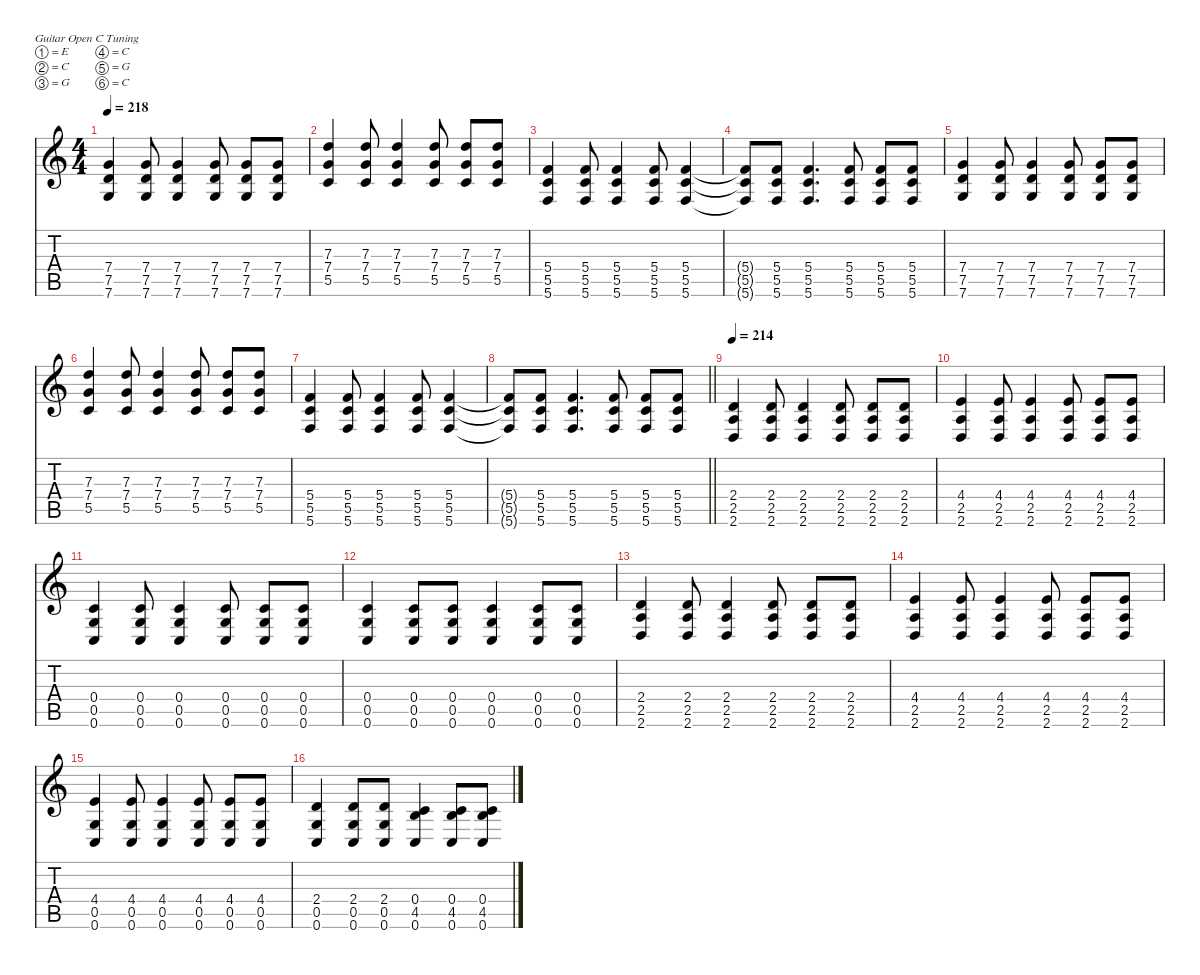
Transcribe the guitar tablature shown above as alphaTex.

\defaultSystemsLayout 4
\hideDynamics
\bracketExtendMode nobrackets
\singleTrackTrackNamePolicy hidden
\multiTrackTrackNamePolicy hidden
\firstSystemTrackNameMode fullname
\otherSystemsTrackNameOrientation horizontal
\track ("Guitar 1" "dist.guit.") {defaultSystemsLayout 8 mute instrument distortionguitar}
\staff {score tabs}
\tuning (E4 C4 G3 C3 G2 C2)
\ts (4 4)
\tempo 218
\clef g2
\ks c
(7.4 7.5 7.6).4{dy f beam Up} (7.4 7.5 7.6).8{beam Up} (7.4 7.5 7.6).4{beam Up} (7.4 7.5 7.6).8{beam Up} (7.4 7.5 7.6).8{beam Up} (7.4 7.5 7.6).8{beam Up} |
(7.3 7.4 5.5).4{beam Up} (7.3 7.4 5.5).8{beam Up} (7.3 7.4 5.5).4{beam Up} (7.3 7.4 5.5).8{beam Up} (7.3 7.4 5.5).8{beam Up} (7.3 7.4 5.5).8{beam Up} |
(5.4 5.5 5.6).4{beam Up} (5.4 5.5 5.6).8{beam Up} (5.4 5.5 5.6).4{beam Up} (5.4 5.5 5.6).8{beam Up} (5.4 5.5 5.6).4{beam Up} |
(5.4{t} 5.5{t} 5.6{t}).8{beam Up} (5.4 5.5 5.6).8{beam Up} (5.4 5.5 5.6).4{d beam Up} (5.4 5.5 5.6).8{beam Up} (5.4 5.5 5.6).8{beam Up} (5.4 5.5 5.6).8{beam Up} |
(7.4 7.5 7.6).4{beam Up} (7.4 7.5 7.6).8{beam Up} (7.4 7.5 7.6).4{beam Up} (7.4 7.5 7.6).8{beam Up} (7.4 7.5 7.6).8{beam Up} (7.4 7.5 7.6).8{beam Up} |
(7.3 7.4 5.5).4{beam Up} (7.3 7.4 5.5).8{beam Up} (7.3 7.4 5.5).4{beam Up} (7.3 7.4 5.5).8{beam Up} (7.3 7.4 5.5).8{beam Up} (7.3 7.4 5.5).8{beam Up} |
(5.4 5.5 5.6).4{beam Up} (5.4 5.5 5.6).8{beam Up} (5.4 5.5 5.6).4{beam Up} (5.4 5.5 5.6).8{beam Up} (5.4 5.5 5.6).4{beam Up} |
\barLineRight lightlight
(5.4{t} 5.5{t} 5.6{t}).8{beam Up} (5.4 5.5 5.6).8{beam Up} (5.4 5.5 5.6).4{d beam Up} (5.4 5.5 5.6).8{beam Up} (5.4 5.5 5.6).8{beam Up} (5.4 5.5 5.6).8{beam Up} |
\tempo 214
(2.4 2.5 2.6).4{beam Up} (2.4 2.5 2.6).8{beam Up} (2.4 2.5 2.6).4{beam Up} (2.4 2.5 2.6).8{beam Up} (2.4 2.5 2.6).8{beam Up} (2.4 2.5 2.6).8{beam Up} |
(4.4 2.5 2.6).4{beam Up} (4.4 2.5 2.6).8{beam Up} (4.4 2.5 2.6).4{beam Up} (4.4 2.5 2.6).8{beam Up} (4.4 2.5 2.6).8{beam Up} (4.4 2.5 2.6).8{beam Up} |
(0.4 0.5 0.6).4{beam Up} (0.4 0.5 0.6).8{beam Up} (0.4 0.5 0.6).4{beam Up} (0.4 0.5 0.6).8{beam Up} (0.4 0.5 0.6).8{beam Up} (0.4 0.5 0.6).8{beam Up} |
(0.4 0.5 0.6).4{beam Up} (0.4 0.5 0.6).8{beam Up} (0.4 0.5 0.6).8{beam Up} (0.4 0.5 0.6).4{beam Up} (0.4 0.5 0.6).8{beam Up} (0.4 0.5 0.6).8{beam Up} |
(2.4 2.5 2.6).4{beam Up} (2.4 2.5 2.6).8{beam Up} (2.4 2.5 2.6).4{beam Up} (2.4 2.5 2.6).8{beam Up} (2.4 2.5 2.6).8{beam Up} (2.4 2.5 2.6).8{beam Up} |
(4.4 2.5 2.6).4{beam Up} (4.4 2.5 2.6).8{beam Up} (4.4 2.5 2.6).4{beam Up} (4.4 2.5 2.6).8{beam Up} (4.4 2.5 2.6).8{beam Up} (4.4 2.5 2.6).8{beam Up} |
(4.4 0.5 0.6).4{beam Up} (4.4 0.5 0.6).8{beam Up} (4.4 0.5 0.6).4{beam Up} (4.4 0.5 0.6).8{beam Up} (4.4 0.5 0.6).8{beam Up} (4.4 0.5 0.6).8{beam Up} |
(2.4 0.5 0.6).4{beam Up} (2.4 0.5 0.6).8{beam Up} (2.4 0.5 0.6).8{beam Up} (0.4 4.5 0.6).4{beam Up} (0.4 4.5 0.6).8{beam Up} (0.4 4.5 0.6).8{beam Up}
